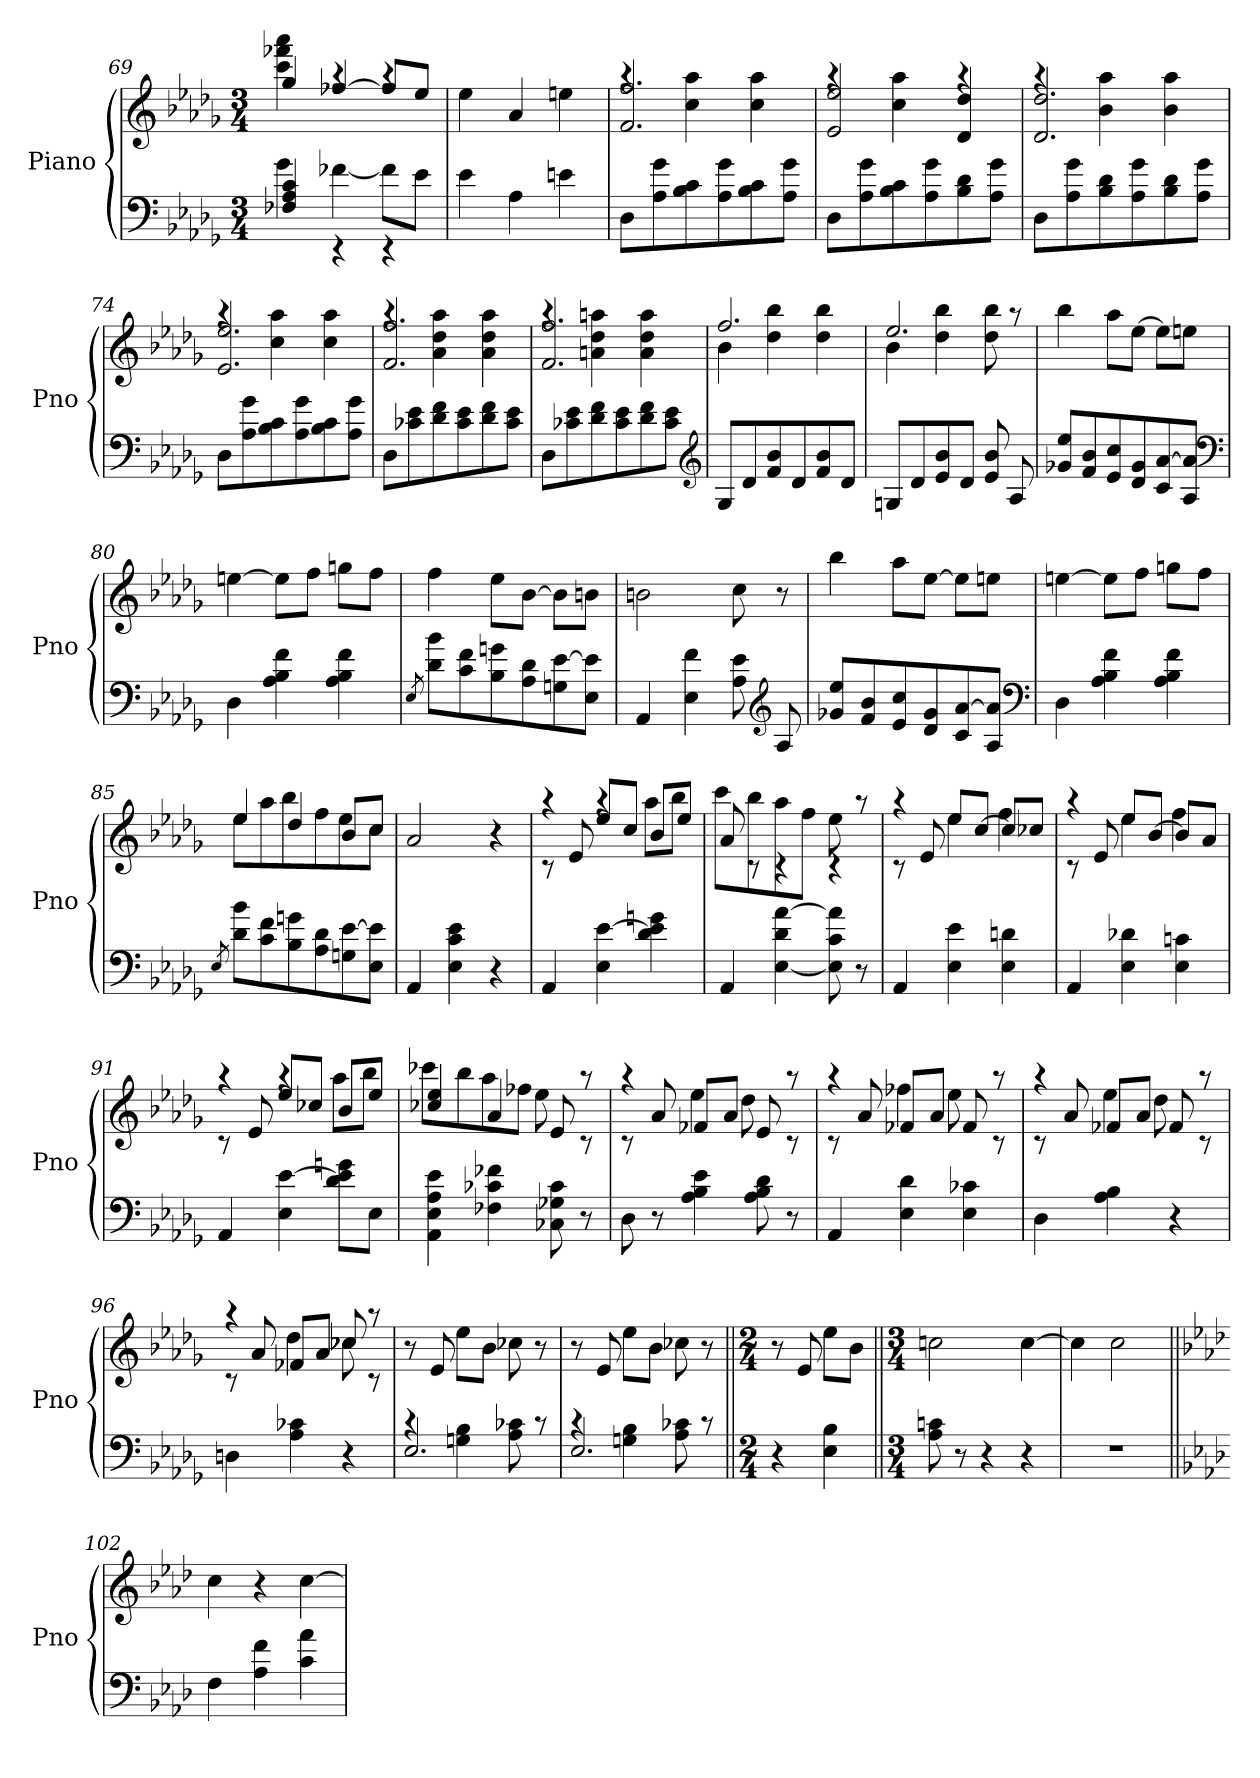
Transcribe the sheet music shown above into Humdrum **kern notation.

**kern	**kern
*part1	*part1
*staff2	*staff1
*I"Piano	*
*I'Pno	*
*clefF4	*clefG2
*k[b-e-a-d-g-]	*k[b-e-a-d-g-]
*M3/4	*M3/4
=69	=69
*^	*^
4F-X 4A- 4c	4g-	4gg-	4ccc 4fff-X 4aaa-
4rEE	[4f-X	[4ff-X	4raa
4rEE	8f-L]	8ff-L]	4raa
.	8e-J	8ee-J	.
*v	*v	*	*
*	*v	*v
=70	=70
4e-	4ee-
4A-	4a-
4en	4een
=71	=71
*	*^
8D-L	2.f 2.ff	4raa
8A- 8g-	.	.
8B- 8c	.	4cc 4aa-
8A- 8g-	.	.
8B- 8c	.	4cc 4aa-
8A- 8g-J	.	.
=72	=72	=72
8D-L	2e- 2ee-	4raa
8A- 8g-	.	.
8B- 8c	.	4cc 4aa-
8A- 8g-	.	.
8B- 8d-	4d- 4dd-	4raa
8A- 8g-J	.	.
=73	=73	=73
8D-L	2.d- 2.dd-	4raa
8A- 8g-	.	.
8B- 8d-	.	4b- 4aa-
8A- 8g-	.	.
8B- 8d-	.	4b- 4aa-
8A- 8g-J	.	.
=74	=74	=74
8D-L	2.e- 2.ee-	4raa
8A- 8g-	.	.
8B- 8c	.	4cc 4aa-
8A- 8g-	.	.
8B- 8c	.	4cc 4aa-
8A- 8g-J	.	.
=75	=75	=75
8D-L	2.f 2.ff	4raa
8c-X 8e-	.	.
8d- 8f	.	4a- 4dd- 4aa-
8c- 8e-	.	.
8d- 8f	.	4a- 4dd- 4aa-
8c- 8e-J	.	.
=76	=76	=76
8D-L	2.f 2.ff	4raa
8c-X 8e-	.	.
8d- 8f	.	4an 4dd- 4aan
8c- 8e-	.	.
8d- 8f	.	4a 4dd- 4aa
8c- 8e-J	.	.
*clefG2	*	*
=77	=77	=77
8G-L	2.ff	4b-
8d-	.	.
8f 8b-	.	4dd- 4bb-
8d-	.	.
8f 8b-	.	4dd- 4bb-
8d-J	.	.
=78	=78	=78
8GnL	2.ee-	4b-
8d-	.	.
8e- 8b-	.	4dd- 4bb-
8d-J	.	.
8e- 8b-	.	8dd- 8bb-
8A-	.	8raa
*	*v	*v
=79	=79
8g-X 8ee-L	4bb-
8f 8b-	.
8e- 8cc	8aa-L
8d- 8g-	[8ee-J
8c [8a-	8ee-L]
8A- 8a-]J	8eenJ
*clefF4	*
=80	=80
4D-	[4een
4A- 4B- 4f	8eeL]
.	8ffJ
4A- 4B- 4f	8ggnL
.	8ffJ
=81	=81
8qE-	.
8d- 8b-L	4ff
8c 8f	.
8B- 8gn	8ee-L
8A- 8d-	[8b-J
8Gn [8e-	8b-L]
8E- 8e-]J	8bnJ
=82	=82
4AA-	2bn
4E- 4f	.
8A- 8e-	8cc
*clefG2	*
8A-	8r
=83	=83
8g-X 8ee-L	4bb-
8f 8b-	.
8e- 8cc	8aa-L
8d- 8g-	[8ee-J
8c [8a-	8ee-L]
8A- 8a-]J	8eenJ
*clefF4	*
=84	=84
4D-	[4een
4A- 4B- 4f	8eeL]
.	8ffJ
4A- 4B- 4f	8ggnL
.	8ffJ
=85	=85
8qE-	.
*	*^
8d- 8b-L	4ee-	8ee-L
8c 8f	.	8aa-
8B- 8gn	4dd-	8bb-
8A- 8d-	.	8ff
8Gn [8e-	8b-L	8ee-
8E- 8e-]J	8ccJ	8ccJ
*	*v	*v
=86	=86
4AA-	2a-
4E- 4c 4e-	.
4r	4r
=87	=87
*	*^
4AA-	8rc	4raa
.	8e-	.
4E- [4e-	8ee-L	4raa
.	8ccJ	.
4d- 4e-] 4gn	8b-L	8aa-L
.	8ee-J	8bb-J
=88	=88	=88
4AA-	8a-	8cccL
.	8rc	8bb-
[4E- 4d- [4a-	4rc	8aa-
.	.	8ffJ
8E-] 8c 8a-]	4rc	8ee-
8r	.	8raa
=89	=89	=89
4AA-	8rc	4raa
.	8e-	.
4E- 4e-	8ee-L	4ee-
.	[8ccJ	.
4E- 4dn	8ccL]	4ff
.	8cc-XJ	.
=90	=90	=90
4AA-	8rc	4raa
.	8e-	.
4E- 4d-X	8ee-L	4ee-
.	[8b-J	.
4E- 4cn	8b-L]	4ff
.	8a-J	.
=91	=91	=91
4AA-	8rc	4raa
.	8e-	.
4E- [4e-	8ee-L	4raa
.	8cc-XJ	.
8d- 8e-] 8gnL	8b-L	8aa-L
8E-J	8ee-J	8bb-J
=92	=92	=92
4AA- 4E- 4A- 4e-	4cc-X 4ee-	8ccc-XL
.	.	8bb-
4F-X 4c-X 4f-X	4a-	8aa-
.	.	8ff-XJ
8C-X 8G-X 8c-	8e-	8ee-
8r	8rc	8raa
=93	=93	=93
8D-	8rc	4raa
8r	8a-	.
4A- 4B- 4e-	8f-XL	4ee-
.	8a-J	.
8A- 8B- 8d-	8e-	8dd-
8r	8rc	8raa
=94	=94	=94
4AA-	8rc	4raa
.	8a-	.
4E- 4d-	8f-XL	4ff-X
.	8a-J	.
4E- 4c-X	8f-	8ee-
.	8rc	8raa
=95	=95	=95
4D-	8rc	4raa
.	8a-	.
4A- 4B-	8f-XL	4ee-
.	8a-J	.
4r	8f-	8dd-
.	8rc	8raa
=96	=96	=96
4Dn	8rc	4raa
.	8a-	.
4A- 4c-X	8f-XL	4dd-
.	8a-J	.
4r	8cc-X	8cc-X
.	8rc	8raa
*	*v	*v
=97	=97
*^	*
2.E-	4rc	8r
.	.	8e-
.	4Gn 4B-	8ee-L
.	.	8b-J
.	8A- 8c-X	8cc-X
.	8rc	8r
=98	=98	=98
2.E-	4rc	8r
.	.	8e-
.	4Gn 4B-	8ee-L
.	.	8b-J
.	8A- 8c-X	8cc-X
.	8rc	8r
*v	*v	*
=99||	=99||
*M2/4	*M2/4
4r	8r
.	8e-
4E- 4B-	8ee-L
.	8b-J
=100||	=100||
*M3/4	*M3/4
8A- 8cn	2ccn
8r	.
4r	.
4r	[4cc
=101	=101
2.r	4cc]
.	2cc
=102||	=102||
*k[b-e-a-d-]	*k[b-e-a-d-]
4F	4cc
4A- 4f	4r
4c 4a-	[4cc
=	=
*-	*-
